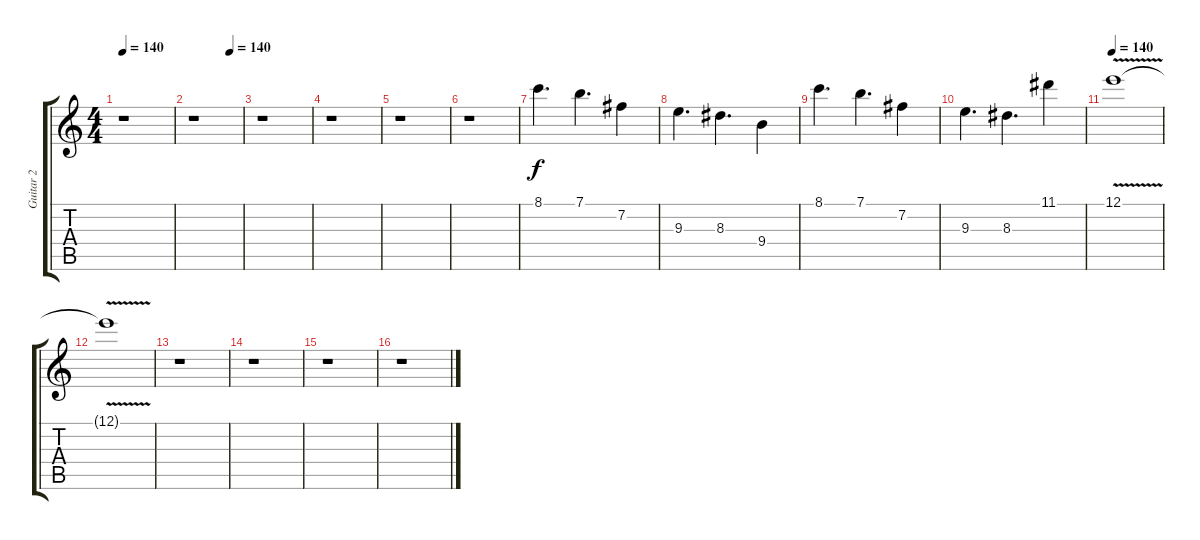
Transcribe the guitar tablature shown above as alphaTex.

\track ("Guitar 2" "Guitar 2") {instrument distortionguitar}
\staff {score tabs}
\tuning (E4 B3 G3 D3 A2 E2) {hide}
\ts (4 4)
\tempo 140
\clef g2
\ks c
r.1{dy f} |
\tempo (140 0.75)
r.1 |
r.1 |
r.1 |
r.1 |
r.1 |
8.1.4{d} 7.1.4{d} 7.2.4 |
9.3.4{d} 8.3.4{d} 9.4.4 |
8.1.4{d} 7.1.4{d} 7.2.4 |
9.3.4{d} 8.3.4{d} 11.1.4 |
\tempo 140
12.1{v}.1 |
12.1{t}.1 |
r.1 |
r.1 |
r.1 |
r.1
